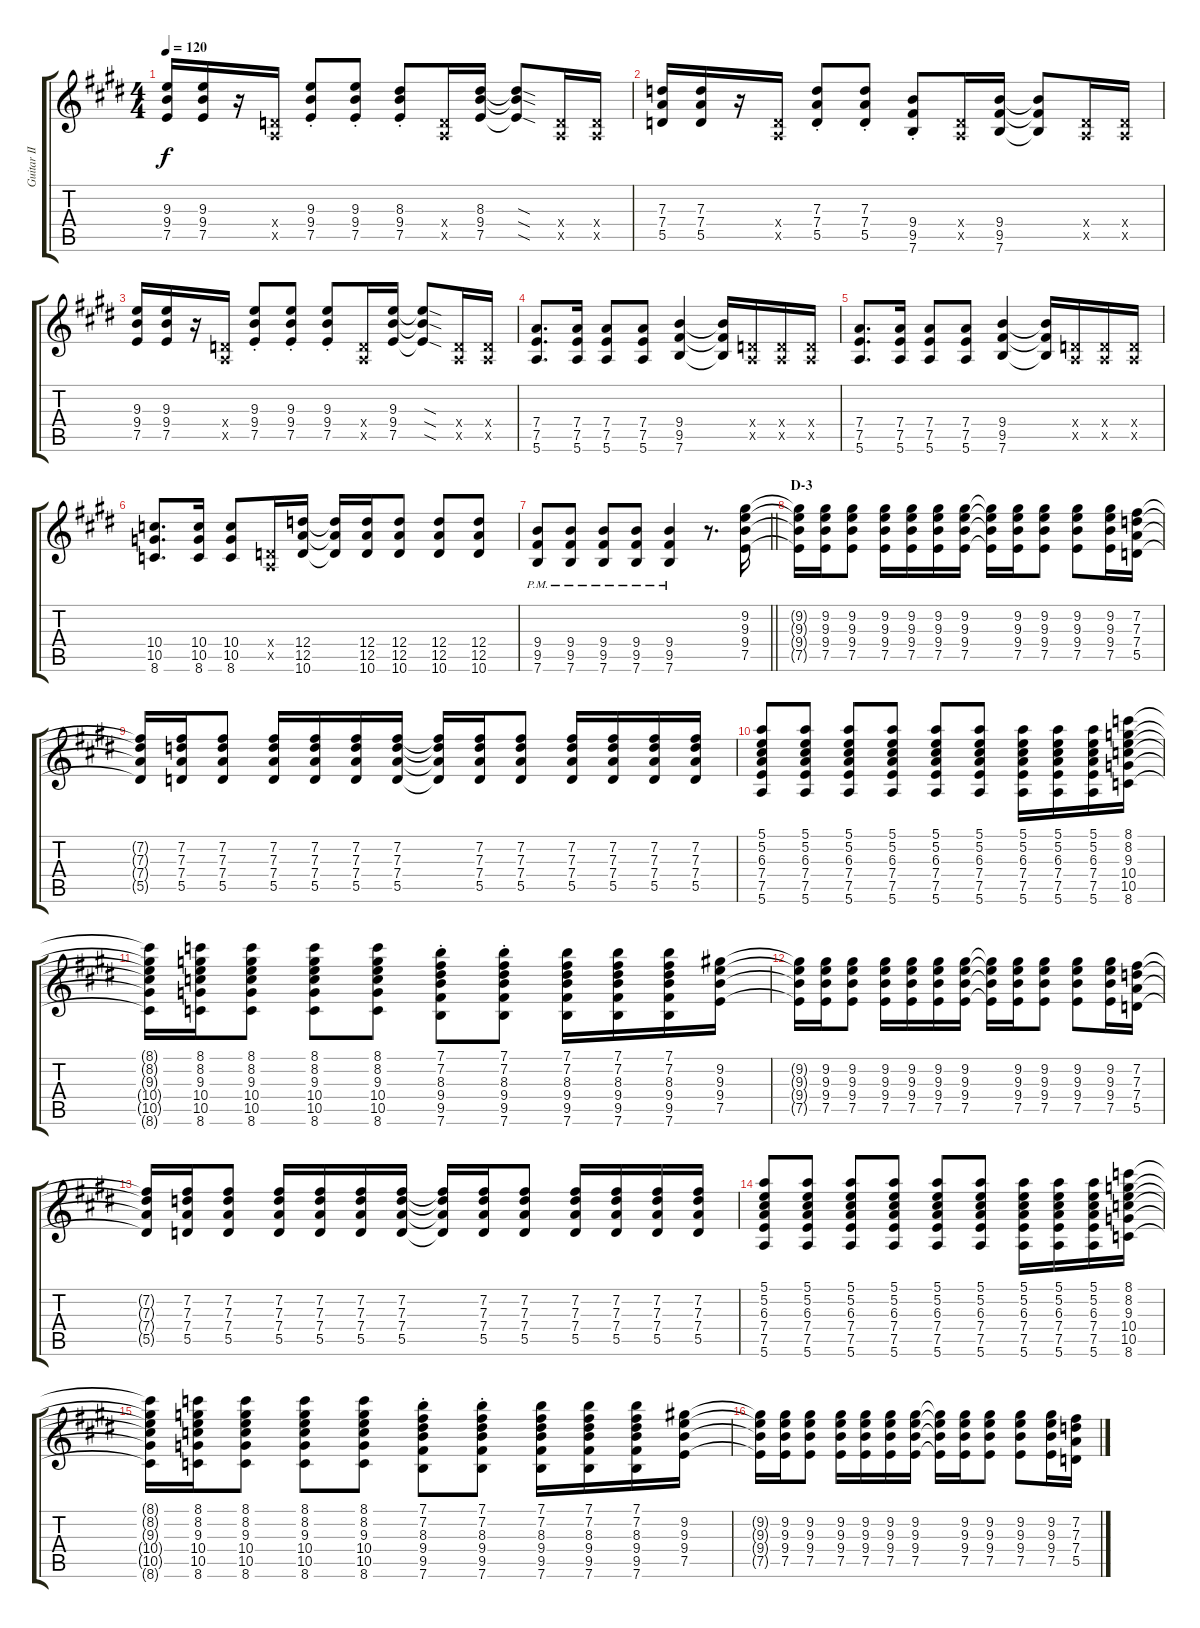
\track ("Guitar II (Nakano Azusa)" "Guitar II ") {instrument distortionguitar}
\staff {score tabs}
\tuning (E4 B3 G3 D3 A2 E2) {hide}
\ts (4 4)
\tempo 120
\clef g2
\ks e
(9.3 9.4 7.5).16{dy f} (9.3 9.4 7.5).16 r.16 (0.4{x} 0.5{x}).16 (9.3{st} 9.4{st} 7.5{st}).8 (9.3{st} 9.4{st} 7.5{st}).8 (8.3{st} 9.4{st} 7.5{st}).8 (0.4{x} 0.5{x}).16 (8.3 9.4 7.5).16 (8.3{sod t} 9.4{sod t} 7.5{sod t}).8 (0.4{x} 0.5{x}).16 (0.4{x} 0.5{x}).16 |
(7.3 7.4 5.5).16 (7.3 7.4 5.5).16 r.16 (0.4{x} 0.5{x}).16 (7.3{st} 7.4{st} 5.5{st}).8 (7.3{st} 7.4{st} 5.5{st}).8 (9.4{st} 9.5{st} 7.6{st}).8 (0.4{x} 0.5{x}).16 (9.4 9.5 7.6).16 (9.4{t} 9.5{t} 7.6{t}).8 (0.4{x} 0.5{x}).16 (0.4{x} 0.5{x}).16 |
(9.3 9.4 7.5).16 (9.3 9.4 7.5).16 r.16 (0.4{x} 0.5{x}).16 (9.3{st} 9.4{st} 7.5{st}).8 (9.3{st} 9.4{st} 7.5{st}).8 (9.3{st} 9.4{st} 7.5{st}).8 (0.4{x} 0.5{x}).16 (9.3 9.4 7.5).16 (9.3{sod t} 9.4{sod t} 7.5{sod t}).8 (0.4{x} 0.5{x}).16 (0.4{x} 0.5{x}).16 |
(7.4 7.5 5.6).8{d} (7.4 7.5 5.6).16 (7.4 7.5 5.6).8 (7.4 7.5 5.6).8 (9.4 9.5 7.6).4 (9.4{t} 9.5{t} 7.6{t}).16 (0.4{x} 0.5{x}).16 (0.4{x} 0.5{x}).16 (0.4{x} 0.5{x}).16 |
(7.4 7.5 5.6).8{d} (7.4 7.5 5.6).16 (7.4 7.5 5.6).8 (7.4 7.5 5.6).8 (9.4 9.5 7.6).4 (9.4{t} 9.5{t} 7.6{t}).16 (0.4{x} 0.5{x}).16 (0.4{x} 0.5{x}).16 (0.4{x} 0.5{x}).16 |
(10.4 10.5 8.6).8{d} (10.4 10.5 8.6).16 (10.4 10.5 8.6).8 (0.4{x} 0.5{x}).16 (12.4 12.5 10.6).16 (12.4{t} 12.5{t} 10.6{t}).16 (12.4 12.5 10.6).16 (12.4 12.5 10.6).8 (12.4 12.5 10.6).8 (12.4 12.5 10.6).8 |
\barLineRight lightlight
(9.4{pm} 9.5{pm} 7.6{pm}).8 (9.4{pm} 9.5{pm} 7.6{pm}).8 (9.4{pm} 9.5{pm} 7.6{pm}).8 (9.4{pm} 9.5{pm} 7.6{pm}).8 (9.4{pm} 9.5{pm} 7.6{pm}).4 r.8{d} (9.2 9.3 9.4 7.5).16 |
\section ("" "D-3")
(9.2{t} 9.3{t} 9.4{t} 7.5{t}).16 (9.2 9.3 9.4 7.5).16 (9.2 9.3 9.4 7.5).8 (9.2 9.3 9.4 7.5).16 (9.2 9.3 9.4 7.5).16 (9.2 9.3 9.4 7.5).16 (9.2 9.3 9.4 7.5).16 (9.2{t} 9.3{t} 9.4{t} 7.5{t}).16 (9.2 9.3 9.4 7.5).16 (9.2 9.3 9.4 7.5).8 (9.2 9.3 9.4 7.5).8 (9.2 9.3 9.4 7.5).16 (7.2 7.3 7.4 5.5).16 |
(7.2{t} 7.3{t} 7.4{t} 5.5{t}).16 (7.2 7.3 7.4 5.5).16 (7.2 7.3 7.4 5.5).8 (7.2 7.3 7.4 5.5).16 (7.2 7.3 7.4 5.5).16 (7.2 7.3 7.4 5.5).16 (7.2 7.3 7.4 5.5).16 (7.2{t} 7.3{t} 7.4{t} 5.5{t}).16 (7.2 7.3 7.4 5.5).16 (7.2 7.3 7.4 5.5).8 (7.2 7.3 7.4 5.5).16 (7.2 7.3 7.4 5.5).16 (7.2 7.3 7.4 5.5).16 (7.2 7.3 7.4 5.5).16 |
(5.1 5.2 6.3 7.4 7.5 5.6).8 (5.1 5.2 6.3 7.4 7.5 5.6).8 (5.1 5.2 6.3 7.4 7.5 5.6).8 (5.1 5.2 6.3 7.4 7.5 5.6).8 (5.1 5.2 6.3 7.4 7.5 5.6).8 (5.1 5.2 6.3 7.4 7.5 5.6).8 (5.1 5.2 6.3 7.4 7.5 5.6).16 (5.1 5.2 6.3 7.4 7.5 5.6).16 (5.1 5.2 6.3 7.4 7.5 5.6).16 (8.1 8.2 9.3 10.4 10.5 8.6).16 |
(8.1{t} 8.2{t} 9.3{t} 10.4{t} 10.5{t} 8.6{t}).16 (8.1 8.2 9.3 10.4 10.5 8.6).16 (8.1 8.2 9.3 10.4 10.5 8.6).8 (8.1 8.2 9.3 10.4 10.5 8.6).8 (8.1 8.2 9.3 10.4 10.5 8.6).8 (7.1{st} 7.2{st} 8.3{st} 9.4{st} 9.5{st} 7.6{st}).8 (7.1{st} 7.2{st} 8.3{st} 9.4{st} 9.5{st} 7.6{st}).8 (7.1 7.2 8.3 9.4 9.5 7.6).16 (7.1 7.2 8.3 9.4 9.5 7.6).16 (7.1 7.2 8.3 9.4 9.5 7.6).16 (9.2 9.3 9.4 7.5).16 |
(9.2{t} 9.3{t} 9.4{t} 7.5{t}).16 (9.2 9.3 9.4 7.5).16 (9.2 9.3 9.4 7.5).8 (9.2 9.3 9.4 7.5).16 (9.2 9.3 9.4 7.5).16 (9.2 9.3 9.4 7.5).16 (9.2 9.3 9.4 7.5).16 (9.2{t} 9.3{t} 9.4{t} 7.5{t}).16 (9.2 9.3 9.4 7.5).16 (9.2 9.3 9.4 7.5).8 (9.2 9.3 9.4 7.5).8 (9.2 9.3 9.4 7.5).16 (7.2 7.3 7.4 5.5).16 |
(7.2{t} 7.3{t} 7.4{t} 5.5{t}).16 (7.2 7.3 7.4 5.5).16 (7.2 7.3 7.4 5.5).8 (7.2 7.3 7.4 5.5).16 (7.2 7.3 7.4 5.5).16 (7.2 7.3 7.4 5.5).16 (7.2 7.3 7.4 5.5).16 (7.2{t} 7.3{t} 7.4{t} 5.5{t}).16 (7.2 7.3 7.4 5.5).16 (7.2 7.3 7.4 5.5).8 (7.2 7.3 7.4 5.5).16 (7.2 7.3 7.4 5.5).16 (7.2 7.3 7.4 5.5).16 (7.2 7.3 7.4 5.5).16 |
(5.1 5.2 6.3 7.4 7.5 5.6).8 (5.1 5.2 6.3 7.4 7.5 5.6).8 (5.1 5.2 6.3 7.4 7.5 5.6).8 (5.1 5.2 6.3 7.4 7.5 5.6).8 (5.1 5.2 6.3 7.4 7.5 5.6).8 (5.1 5.2 6.3 7.4 7.5 5.6).8 (5.1 5.2 6.3 7.4 7.5 5.6).16 (5.1 5.2 6.3 7.4 7.5 5.6).16 (5.1 5.2 6.3 7.4 7.5 5.6).16 (8.1 8.2 9.3 10.4 10.5 8.6).16 |
(8.1{t} 8.2{t} 9.3{t} 10.4{t} 10.5{t} 8.6{t}).16 (8.1 8.2 9.3 10.4 10.5 8.6).16 (8.1 8.2 9.3 10.4 10.5 8.6).8 (8.1 8.2 9.3 10.4 10.5 8.6).8 (8.1 8.2 9.3 10.4 10.5 8.6).8 (7.1{st} 7.2{st} 8.3{st} 9.4{st} 9.5{st} 7.6{st}).8 (7.1{st} 7.2{st} 8.3{st} 9.4{st} 9.5{st} 7.6{st}).8 (7.1 7.2 8.3 9.4 9.5 7.6).16 (7.1 7.2 8.3 9.4 9.5 7.6).16 (7.1 7.2 8.3 9.4 9.5 7.6).16 (9.2 9.3 9.4 7.5).16 |
(9.2{t} 9.3{t} 9.4{t} 7.5{t}).16 (9.2 9.3 9.4 7.5).16 (9.2 9.3 9.4 7.5).8 (9.2 9.3 9.4 7.5).16 (9.2 9.3 9.4 7.5).16 (9.2 9.3 9.4 7.5).16 (9.2 9.3 9.4 7.5).16 (9.2{t} 9.3{t} 9.4{t} 7.5{t}).16 (9.2 9.3 9.4 7.5).16 (9.2 9.3 9.4 7.5).8 (9.2 9.3 9.4 7.5).8 (9.2 9.3 9.4 7.5).16 (7.2 7.3 7.4 5.5).16
